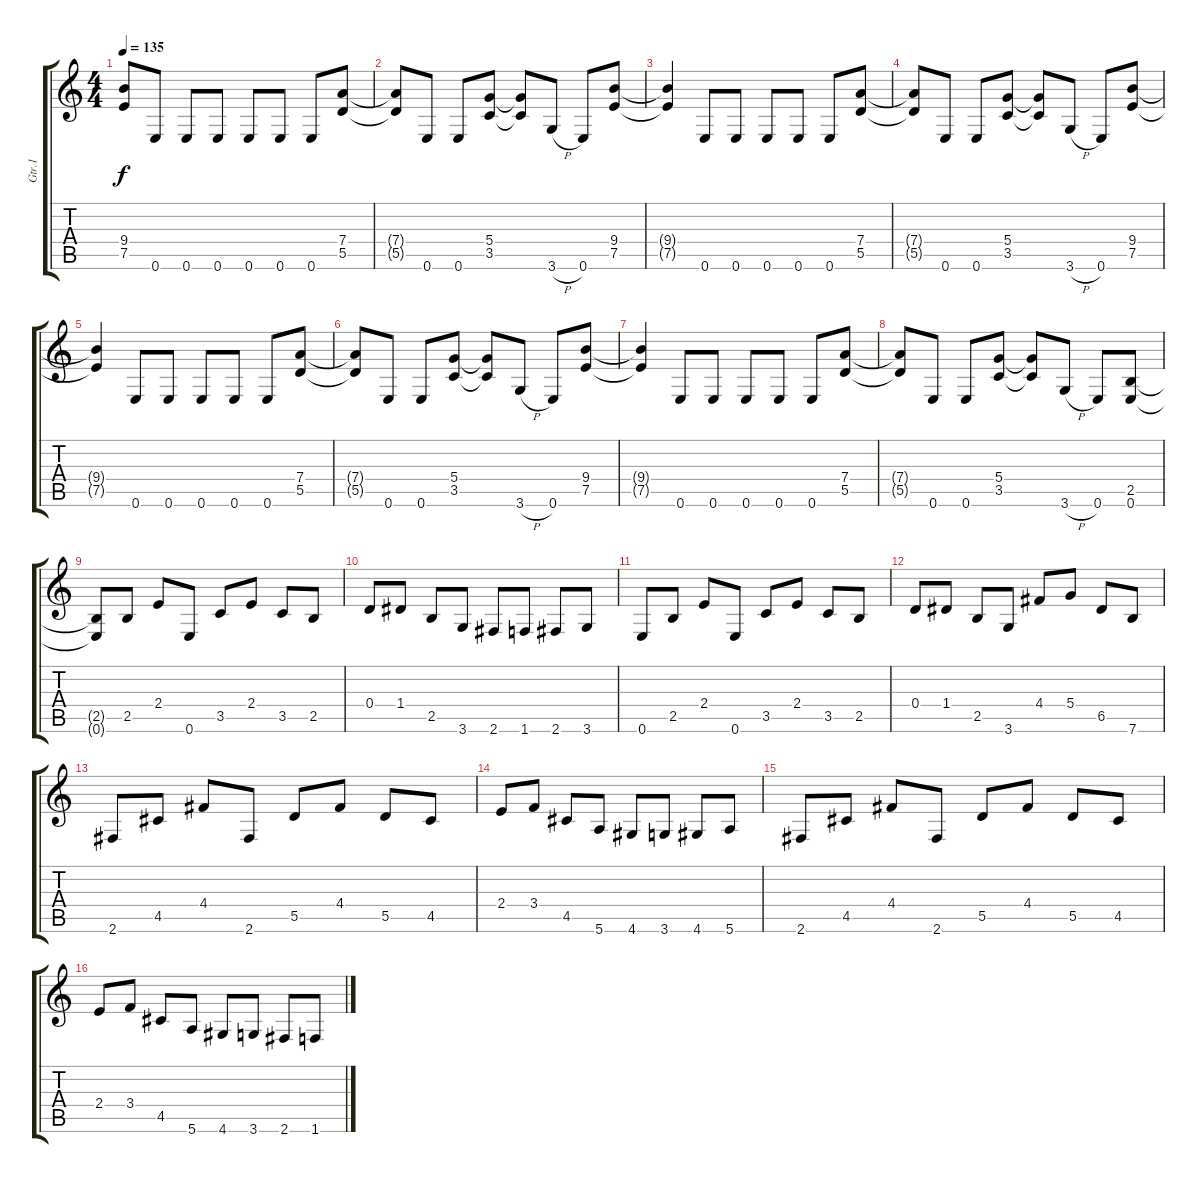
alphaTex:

\track ("Gtr.1" "Gtr.1") {instrument distortionguitar}
\staff {score tabs}
\tuning (E4 B3 G3 D3 A2 E2) {hide}
\ts (4 4)
\tempo 135
\clef g2
\ks c
(9.4{t} 7.5{t}).8{dy f} 0.6.8 0.6.8 0.6.8 0.6.8 0.6.8 0.6.8 (7.4 5.5).8 |
(7.4{t} 5.5{t}).8 0.6.8 0.6.8 (5.4 3.5).8 (5.4{t} 3.5{t}).8 3.6{h}.8 0.6.8 (9.4 7.5).8 |
(9.4{t} 7.5{t}).4 0.6.8 0.6.8 0.6.8 0.6.8 0.6.8 (7.4 5.5).8 |
(7.4{t} 5.5{t}).8 0.6.8 0.6.8 (5.4 3.5).8 (5.4{t} 3.5{t}).8 3.6{h}.8 0.6.8 (9.4 7.5).8 |
(9.4{t} 7.5{t}).4 0.6.8 0.6.8 0.6.8 0.6.8 0.6.8 (7.4 5.5).8 |
(7.4{t} 5.5{t}).8 0.6.8 0.6.8 (5.4 3.5).8 (5.4{t} 3.5{t}).8 3.6{h}.8 0.6.8 (9.4 7.5).8 |
(9.4{t} 7.5{t}).4 0.6.8 0.6.8 0.6.8 0.6.8 0.6.8 (7.4 5.5).8 |
(7.4{t} 5.5{t}).8 0.6.8 0.6.8 (5.4 3.5).8 (5.4{t} 3.5{t}).8 3.6{h}.8 0.6.8 (2.5 0.6).8 |
(2.5{t} 0.6{t}).8 2.5.8 2.4.8 0.6.8 3.5.8 2.4.8 3.5.8 2.5.8 |
0.4.8 1.4.8 2.5.8 3.6.8 2.6.8 1.6.8 2.6.8 3.6.8 |
0.6.8 2.5.8 2.4.8 0.6.8 3.5.8 2.4.8 3.5.8 2.5.8 |
0.4.8 1.4.8 2.5.8 3.6.8 4.4.8 5.4.8 6.5.8 7.6.8 |
2.6.8 4.5.8 4.4.8 2.6.8 5.5.8 4.4.8 5.5.8 4.5.8 |
2.4.8 3.4.8 4.5.8 5.6.8 4.6.8 3.6.8 4.6.8 5.6.8 |
2.6.8 4.5.8 4.4.8 2.6.8 5.5.8 4.4.8 5.5.8 4.5.8 |
2.4.8 3.4.8 4.5.8 5.6.8 4.6.8 3.6.8 2.6.8 1.6.8
